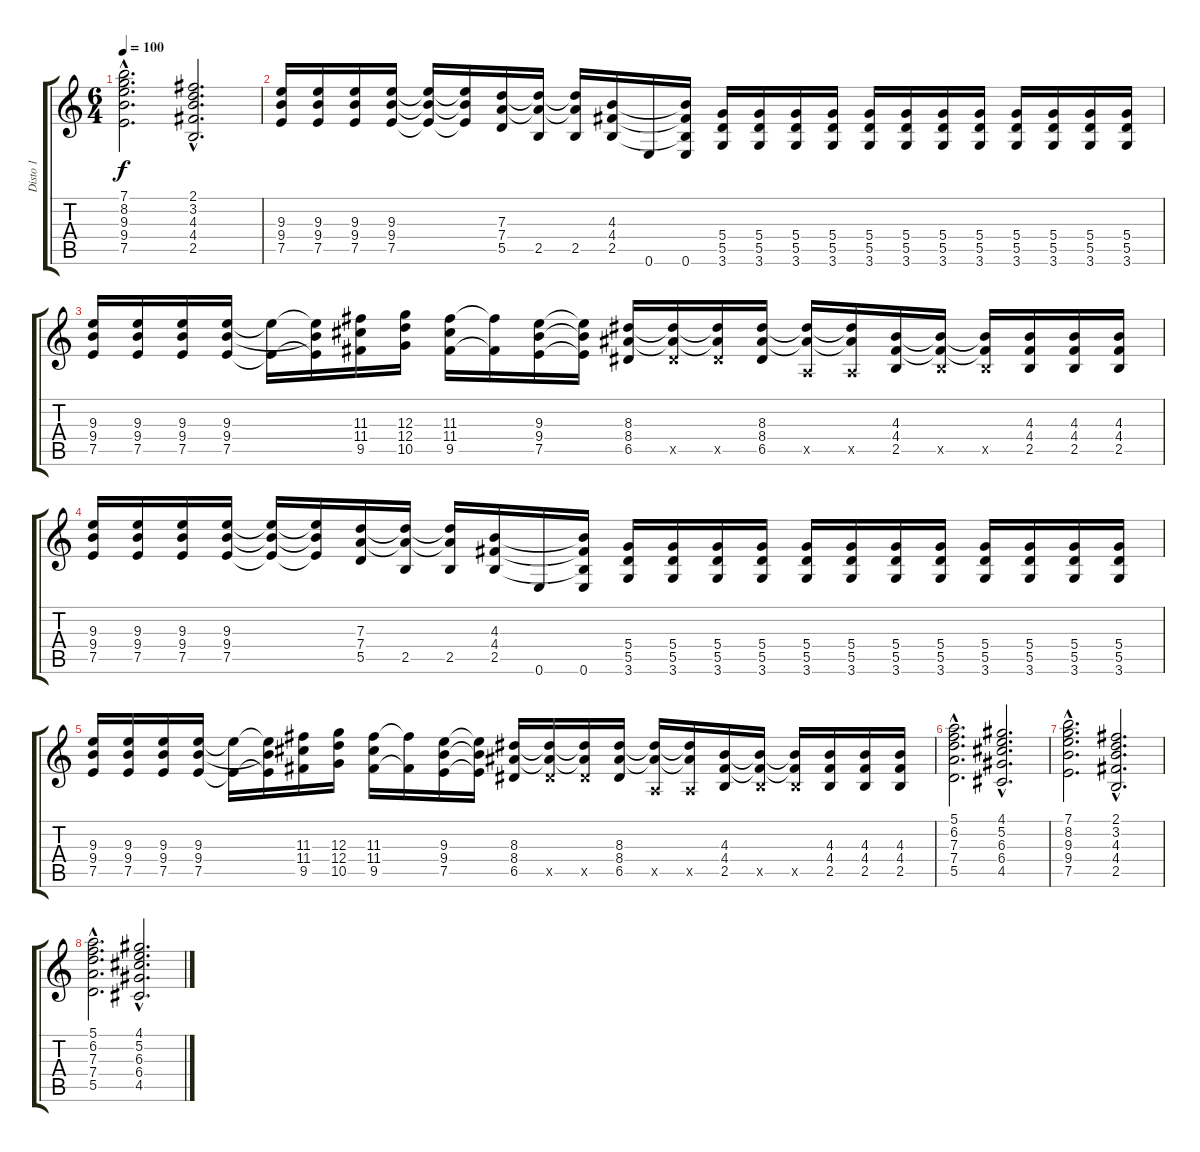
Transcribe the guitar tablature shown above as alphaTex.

\track ("Disto 1" "Disto 1") {instrument distortionguitar}
\staff {score tabs}
\tuning (E4 B3 G3 D3 A2 E2) {hide}
\ts (6 4)
\tempo 100
\clef g2
\ks c
(7.1{hac} 8.2{hac} 9.3{hac} 9.4{hac} 7.5{hac}).2{d dy f} (2.1{hac} 3.2{hac} 4.3{hac} 4.4{hac} 2.5{hac}).2{d} |
(9.3 9.4 7.5).16{volume 14} (9.3 9.4 7.5).16 (9.3 9.4 7.5).16 (9.3 9.4 7.5).16 (9.3{t} 9.4{t} 7.5{t}).16 (9.3{t} 9.4{t} 7.5{t}).16 (7.3 7.4 5.5).16 (7.3{t} 7.4{t} 2.5).16 (7.3{t} 7.4{t} 2.5).16 (4.3 4.4 2.5).16 0.6.16 (4.3{t} 4.4{t} 2.5{t} 0.6).16 (5.4 5.5 3.6).16 (5.4 5.5 3.6).16 (5.4 5.5 3.6).16 (5.4 5.5 3.6).16 (5.4 5.5 3.6).16 (5.4 5.5 3.6).16 (5.4 5.5 3.6).16 (5.4 5.5 3.6).16 (5.4 5.5 3.6).16 (5.4 5.5 3.6).16 (5.4 5.5 3.6).16 (5.4 5.5 3.6).16 |
(9.3 9.4 7.5).16 (9.3 9.4 7.5).16 (9.3 9.4 7.5).16 (9.3 9.4 7.5).16 (9.3{t} 7.5{t}).16 (9.3{t} 9.4{t} 7.5{t}).16 (11.3 11.4 9.5).16 (12.3 12.4 10.5).16 (11.3 11.4 9.5).16 (11.3{t} 9.5{t}).16 (9.3 9.4 7.5).16 (9.3{t} 9.4{t} 7.5{t}).16 (8.3 8.4 6.5).16 (8.3{t} 8.4{t} 6.5{x}).16 (8.3{t} 8.4{t} 6.5{x}).16 (8.3 8.4 6.5).16 (8.3{t} 8.4{t} 0.5{x}).16 (8.3{t} 8.4{t} 0.5{x}).16 (4.3 4.4 2.5).16 (4.3{t} 4.4{t} 2.5{x}).16 (4.3{t} 4.4{t} 2.5{x}).16 (4.3 4.4 2.5).16 (4.3 4.4 2.5).16 (4.3 4.4 2.5).16 |
(9.3 9.4 7.5).16{volume 14} (9.3 9.4 7.5).16 (9.3 9.4 7.5).16 (9.3 9.4 7.5).16 (9.3{t} 9.4{t} 7.5{t}).16 (9.3{t} 9.4{t} 7.5{t}).16 (7.3 7.4 5.5).16 (7.3{t} 7.4{t} 2.5).16 (7.3{t} 7.4{t} 2.5).16 (4.3 4.4 2.5).16 0.6.16 (4.3{t} 4.4{t} 2.5{t} 0.6).16 (5.4 5.5 3.6).16 (5.4 5.5 3.6).16 (5.4 5.5 3.6).16 (5.4 5.5 3.6).16 (5.4 5.5 3.6).16 (5.4 5.5 3.6).16 (5.4 5.5 3.6).16 (5.4 5.5 3.6).16 (5.4 5.5 3.6).16 (5.4 5.5 3.6).16 (5.4 5.5 3.6).16 (5.4 5.5 3.6).16 |
(9.3 9.4 7.5).16 (9.3 9.4 7.5).16 (9.3 9.4 7.5).16 (9.3 9.4 7.5).16 (9.3{t} 7.5{t}).16 (9.3{t} 9.4{t} 7.5{t}).16 (11.3 11.4 9.5).16 (12.3 12.4 10.5).16 (11.3 11.4 9.5).16 (11.3{t} 9.5{t}).16 (9.3 9.4 7.5).16 (9.3{t} 9.4{t} 7.5{t}).16 (8.3 8.4 6.5).16 (8.3{t} 8.4{t} 6.5{x}).16 (8.3{t} 8.4{t} 6.5{x}).16 (8.3 8.4 6.5).16 (8.3{t} 8.4{t} 0.5{x}).16 (8.3{t} 8.4{t} 0.5{x}).16 (4.3 4.4 2.5).16 (4.3{t} 4.4{t} 2.5{x}).16 (4.3{t} 4.4{t} 2.5{x}).16 (4.3 4.4 2.5).16 (4.3 4.4 2.5).16 (4.3 4.4 2.5).16 |
(5.1{hac} 6.2{hac} 7.3{hac} 7.4{hac} 5.5{hac}).2{d} (4.1{hac} 5.2{hac} 6.3{hac} 6.4{hac} 4.5{hac}).2{d} |
(7.1{hac} 8.2{hac} 9.3{hac} 9.4{hac} 7.5{hac}).2{d} (2.1{hac} 3.2{hac} 4.3{hac} 4.4{hac} 2.5{hac}).2{d} |
(5.1{hac} 6.2{hac} 7.3{hac} 7.4{hac} 5.5{hac}).2{d} (4.1{hac} 5.2{hac} 6.3{hac} 6.4{hac} 4.5{hac}).2{d}
